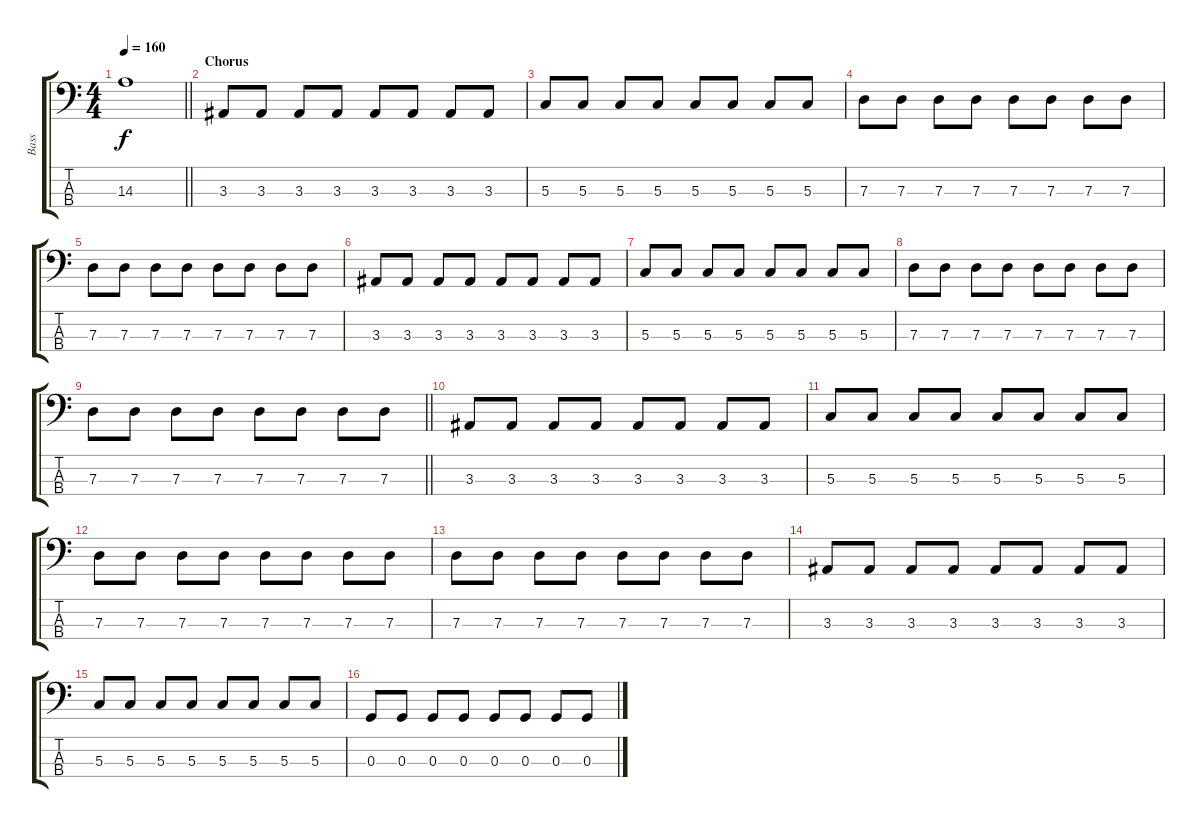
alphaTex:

\track ("Bass" "Bass") {instrument electricbassfinger}
\staff {score tabs}
\tuning (F2 C2 G1 D1) {hide}
\ts (4 4)
\tempo 160
\clef f4
\barLineRight lightlight
\ks c
14.3.1{dy f} |
\section ("" "Chorus")
3.3.8 3.3.8 3.3.8 3.3.8 3.3.8 3.3.8 3.3.8 3.3.8 |
5.3.8 5.3.8 5.3.8 5.3.8 5.3.8 5.3.8 5.3.8 5.3.8 |
7.3.8 7.3.8 7.3.8 7.3.8 7.3.8 7.3.8 7.3.8 7.3.8 |
7.3.8 7.3.8 7.3.8 7.3.8 7.3.8 7.3.8 7.3.8 7.3.8 |
3.3.8 3.3.8 3.3.8 3.3.8 3.3.8 3.3.8 3.3.8 3.3.8 |
5.3.8 5.3.8 5.3.8 5.3.8 5.3.8 5.3.8 5.3.8 5.3.8 |
7.3.8 7.3.8 7.3.8 7.3.8 7.3.8 7.3.8 7.3.8 7.3.8 |
\barLineRight lightlight
7.3.8 7.3.8 7.3.8 7.3.8 7.3.8 7.3.8 7.3.8 7.3.8 |
3.3.8 3.3.8 3.3.8 3.3.8 3.3.8 3.3.8 3.3.8 3.3.8 |
5.3.8 5.3.8 5.3.8 5.3.8 5.3.8 5.3.8 5.3.8 5.3.8 |
7.3.8 7.3.8 7.3.8 7.3.8 7.3.8 7.3.8 7.3.8 7.3.8 |
7.3.8 7.3.8 7.3.8 7.3.8 7.3.8 7.3.8 7.3.8 7.3.8 |
3.3.8 3.3.8 3.3.8 3.3.8 3.3.8 3.3.8 3.3.8 3.3.8 |
5.3.8 5.3.8 5.3.8 5.3.8 5.3.8 5.3.8 5.3.8 5.3.8 |
0.3.8 0.3.8 0.3.8 0.3.8 0.3.8 0.3.8 0.3.8 0.3.8
